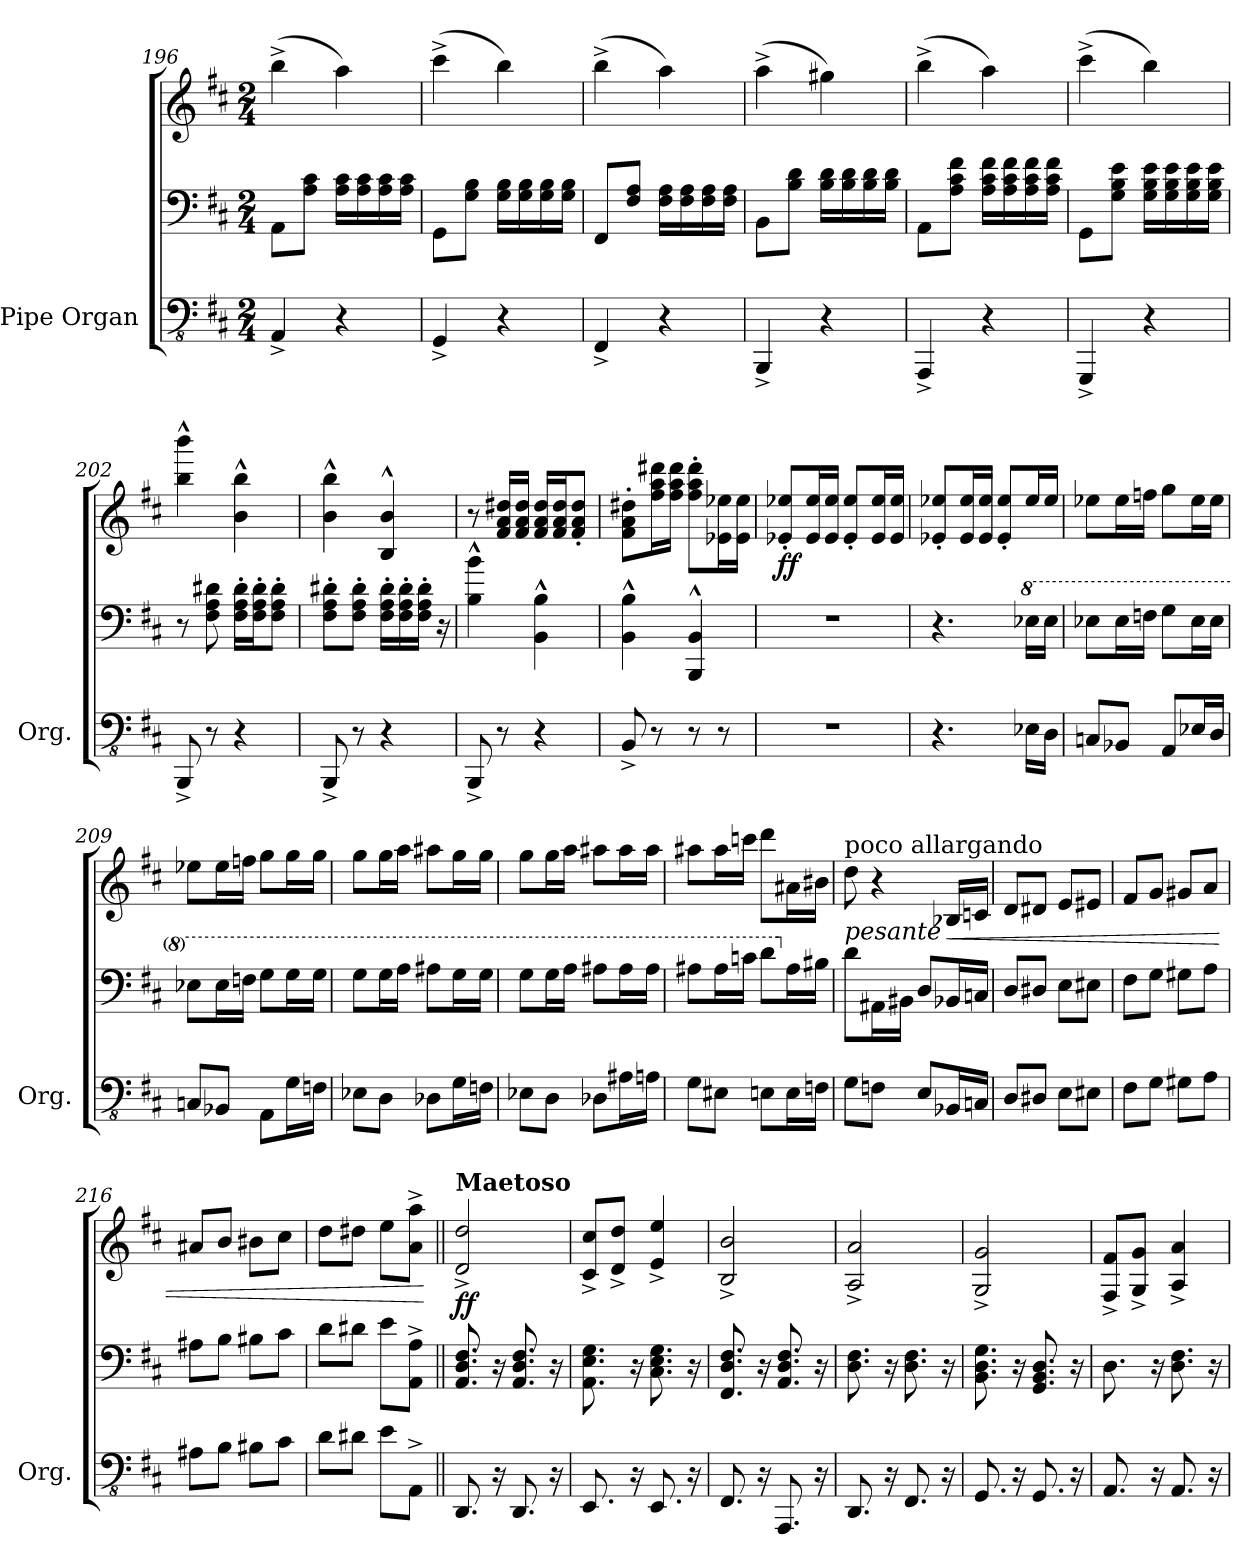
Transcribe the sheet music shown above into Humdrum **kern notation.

**kern	**kern	**kern	**dynam
*part1	*part1	*part1	*part1
*staff3	*staff2	*staff1	*staff1/2/3
*I"Pipe Organ	*	*	*
*I'Org.	*	*	*
!!LO:LB:g=z
*clefFv4	*clefF4	*clefG2	*
*k[f#c#]	*k[f#c#]	*k[f#c#]	*
*M2/4	*M2/4	*M2/4	*
=196	=196	=196	=196
4AAA^/	8AA\L	(4bb^\	.
.	8A\ 8c#\J	.	.
4r	16A\ 16c#\LL	4aa\)	.
.	16A\ 16c#\	.	.
.	16A\ 16c#\	.	.
.	16A\ 16c#\JJ	.	.
=197	=197	=197	=197
4GGG^/	8GG\L	(4ccc#^\	.
.	8G\ 8B\J	.	.
4r	16G\ 16B\LL	4bb\)	.
.	16G\ 16B\	.	.
.	16G\ 16B\	.	.
.	16G\ 16B\JJ	.	.
=198	=198	=198	=198
4FFF#^/	8FF#/L	(4bb^\	.
.	8F#/ 8A/J	.	.
4r	16F#\ 16A\LL	4aa\)	.
.	16F#\ 16A\	.	.
.	16F#\ 16A\	.	.
.	16F#\ 16A\JJ	.	.
=199	=199	=199	=199
4BBBB^/	8BB\L	(4aa^\	.
.	8B\ 8d\J	.	.
4r	16B\ 16d\LL	4gg#X\)	.
.	16B\ 16d\	.	.
.	16B\ 16d\	.	.
.	16B\ 16d\JJ	.	.
=200	=200	=200	=200
4AAAA^/	8AA\L	(4bb^\	.
.	8A\ 8c#\ 8f#\J	.	.
4r	16A\ 16c#\ 16f#\LL	4aa\)	.
.	16A\ 16c#\ 16f#\	.	.
.	16A\ 16c#\ 16f#\	.	.
.	16A\ 16c#\ 16f#\JJ	.	.
!!LO:PB:g=z
=201	=201	=201	=201
4GGGG^/	8GG\L	(4ccc#^\	.
.	8G\ 8B\ 8e\J	.	.
4r	16G\ 16B\ 16e\LL	4bb\)	.
.	16G\ 16B\ 16e\	.	.
.	16G\ 16B\ 16e\	.	.
.	16G\ 16B\ 16e\JJ	.	.
=202	=202	=202	=202
8BBBB^/	8r	4bb\^^ 4bbb\^^	.
8r	8F#\ 8A\ 8d#X\	.	.
4r	16F#\' 16A\' 16d#\'LL	4b\^^ 4bb\^^	.
.	16F#\' 16A\' 16d#\'J	.	.
.	8F#\' 8A\' 8d#\'J	.	.
=203	=203	=203	=203
8BBBB^/	8F#\' 8A\' 8d#X\'L	4b\^^ 4bb\^^	.
8r	8F#\' 8A\' 8d#\'J	.	.
4r	16F#\' 16A\' 16d#\'LL	4B/^^ 4b/^^	.
.	16F#\' 16A\' 16d#\'	.	.
.	16F#\' 16A\' 16d#\'JJ	.	.
.	16r	.	.
=204	=204	=204	=204
8BBBB^/	4B\^^ 4b\^^	8r	.
8r	.	16f#/ 16a/ 16dd#X/LL	.
.	.	16f#/ 16a/ 16dd#/JJ	.
4r	4BB\^^ 4B\^^	16f#/ 16a/ 16dd#/LL	.
.	.	16f#/ 16a/ 16dd#/J	.
.	.	8f#/' 8a/' 8dd#/'J	.
=205	=205	=205	=205
8BBB^/	4BB\^^ 4B\^^	8f#\' 8a\' 8dd#X\'L	.
8r	.	16ff#\ 16aa\ 16ddd#X\L	.
.	.	16ff#\ 16aa\ 16ddd#\JJ	.
8r	4BBB/^^ 4BB/^^	8ff#\' 8aa\' 8ddd#\'L	.
8r	.	16e-X\ 16ee-X\L	.
.	.	16e-\ 16ee-\JJ	.
!!LO:LB:g=z
=206	=206	=206	=206
!	!	!	!LO:DY:b
2r	2r	8e-X/' 8ee-X/'L	ff
.	.	16e-/ 16ee-/L	.
.	.	16e-/ 16ee-/JJ	.
.	.	8e-/' 8ee-/'L	.
.	.	16e-/ 16ee-/L	.
.	.	16e-/ 16ee-/JJ	.
=207	=207	=207	=207
4.r	4.r	8e-X/' 8ee-X/'L	.
.	.	16e-/ 16ee-/L	.
.	.	16e-/ 16ee-/JJ	.
.	.	8e-/' 8ee-/'L	.
*	*8va	*	*
16EE-X\LL	16e-X\LL	16ee-/L	.
16DD\JJ	16e-\JJ	16ee-/JJ	.
=208	=208	=208	=208
8CCn/L	8e-X\L	8ee-X\L	.
8BBB-X/J	16e-\L	16ee-\L	.
.	16fn\JJ	16ffn\JJ	.
8AAA/L	8g\L	8gg\L	.
16EE-X/L	16e-\L	16ee-\L	.
16DD/JJ	16e-\JJ	16ee-\JJ	.
=209	=209	=209	=209
8CCn/L	8e-X\L	8ee-X\L	.
8BBB-X/J	16e-\L	16ee-\L	.
.	16fn\JJ	16ffn\JJ	.
8AAA\L	8g\L	8gg\L	.
16GG\L	16g\L	16gg\L	.
16FFn\JJ	16g\JJ	16gg\JJ	.
=210	=210	=210	=210
8EE-X\L	8g\L	8gg\L	.
8DD\J	16g\L	16gg\L	.
.	16a\JJ	16aa\JJ	.
8DD-X\L	8a#X\L	8aa#X\L	.
16GG\L	16g\L	16gg\L	.
16FFn\JJ	16g\JJ	16gg\JJ	.
!!LO:LB:g=z
=211	=211	=211	=211
8EE-X\L	8g\L	8gg\L	.
8DD\J	16g\L	16gg\L	.
.	16a\JJ	16aa\JJ	.
8DD-X\L	8a#X\L	8aa#X\L	.
16AA#X\L	16a#\L	16aa#\L	.
16AAn\JJ	16a#\JJ	16aa#\JJ	.
=212	=212	=212	=212
8GG\L	8a#X\L	8aa#X\L	.
8EE#X\J	16a#\L	16aa#\L	.
.	16ccn\JJ	16cccn\JJ	.
8EEn\L	8dd\L	8ddd\L	.
*	*X8va	*	*
16EE\L	16A#\L	16a#X\L	.
16FFn\JJ	16B#X\JJ	16b#X\JJ	.
=213	=213	=213	=213
!	!	!LO:TX:a:t=poco allargando	!
!	!LO:TX:a:i:t=pesante	!	!
8GG\L	8d\L	8dd\	.
8FFn\J	16AA#X\L	4r	.
.	16BB#X\JJ	.	.
8EE/L	8D/L	.	.
*	*	*MM110	*
!	!	!	!LO:HP:b
16BBB-X/L	16BB-X/L	16B-X/LL	<
16CCn/JJ	16Cn/JJ	16cn/JJ	.
=214	=214	=214	=214
8DD/L	8D/L	8d/L	.
8DD#X/J	8D#X/J	8d#X/J	.
*	*	*MM100	*
8EE\L	8E\L	8e/L	.
8EE#X\J	8E#X\J	8e#X/J	.
=215	=215	=215	=215
8FF#\L	8F#\L	8f#/L	.
*	*	*MM90	*
8GG\J	8G\J	8g/J	.
8GG#X\L	8G#X\L	8g#X/L	.
8AA\J	8A\J	8a/J	.
!!LO:LB:g=z
=216	=216	=216	=216
8AA#X\L	8A#X\L	8a#X/L	.
8BB\J	8B\J	8b/J	.
8BB#X\L	8B#X\L	8b#X\L	.
8C#\J	8c#\J	8cc#\J	.
=217	=217	=217	=217
*	*	*MM80	*
8D\L	8d\L	8dd\L	.
8D#X\J	8d#X\J	8dd#X\J	.
*	*	*MM30	*
8E\L	8e\L	8ee\L	.
*	*	*MM30	*
8AAA^\J	8AA\^ 8A\^J	8a\^ 8aa\^J	.
.	.	.	[
=218||	=218||	=218||	=218||
*	*	*MM80	*
!	!	!LO:TX:a:B:t=Maetoso	!
!	!	!	!LO:DY:b
8.DDD/	8.AA/ 8.D/ 8.F#/	2d/^ 2dd/^	ff
16r	16r	.	.
8.DDD/	8.AA/ 8.D/ 8.F#/	.	.
16r	16r	.	.
=219	=219	=219	=219
8.EEE/	8.AA\ 8.E\ 8.G\	8c#/^ 8cc#/^L	.
.	.	8d/^ 8dd/^J	.
16r	16r	.	.
8.EEE/	8.C#\ 8.E\ 8.G\	4e/^ 4ee/^	.
16r	16r	.	.
=220	=220	=220	=220
8.FFF#/	8.FF#/ 8.D/ 8.F#/	2B/^ 2b/^	.
16r	16r	.	.
8.AAAA/	8.AA/ 8.D/ 8.F#/	.	.
16r	16r	.	.
=221	=221	=221	=221
8.DDD/	8.D\ 8.F#\	2A/^ 2a/^	.
16r	16r	.	.
8.FFF#/	8.D\ 8.F#\	.	.
16r	16r	.	.
=222	=222	=222	=222
8.GGG/	8.BB\ 8.D\ 8.G\	2G/^ 2g/^	.
16r	16r	.	.
8.GGG/	8.GG/ 8.BB/ 8.D/	.	.
16r	16r	.	.
!!LO:PB:g=z
=223	=223	=223	=223
8.AAA/	8.D\	8F#/^ 8f#/^L	.
.	.	8G/^ 8g/^J	.
16r	16r	.	.
8.AAA/	8.D\ 8.F#\	4A/^ 4a/^	.
16r	16r	.	.
=	=	=	=
*-	*-	*-	*-
